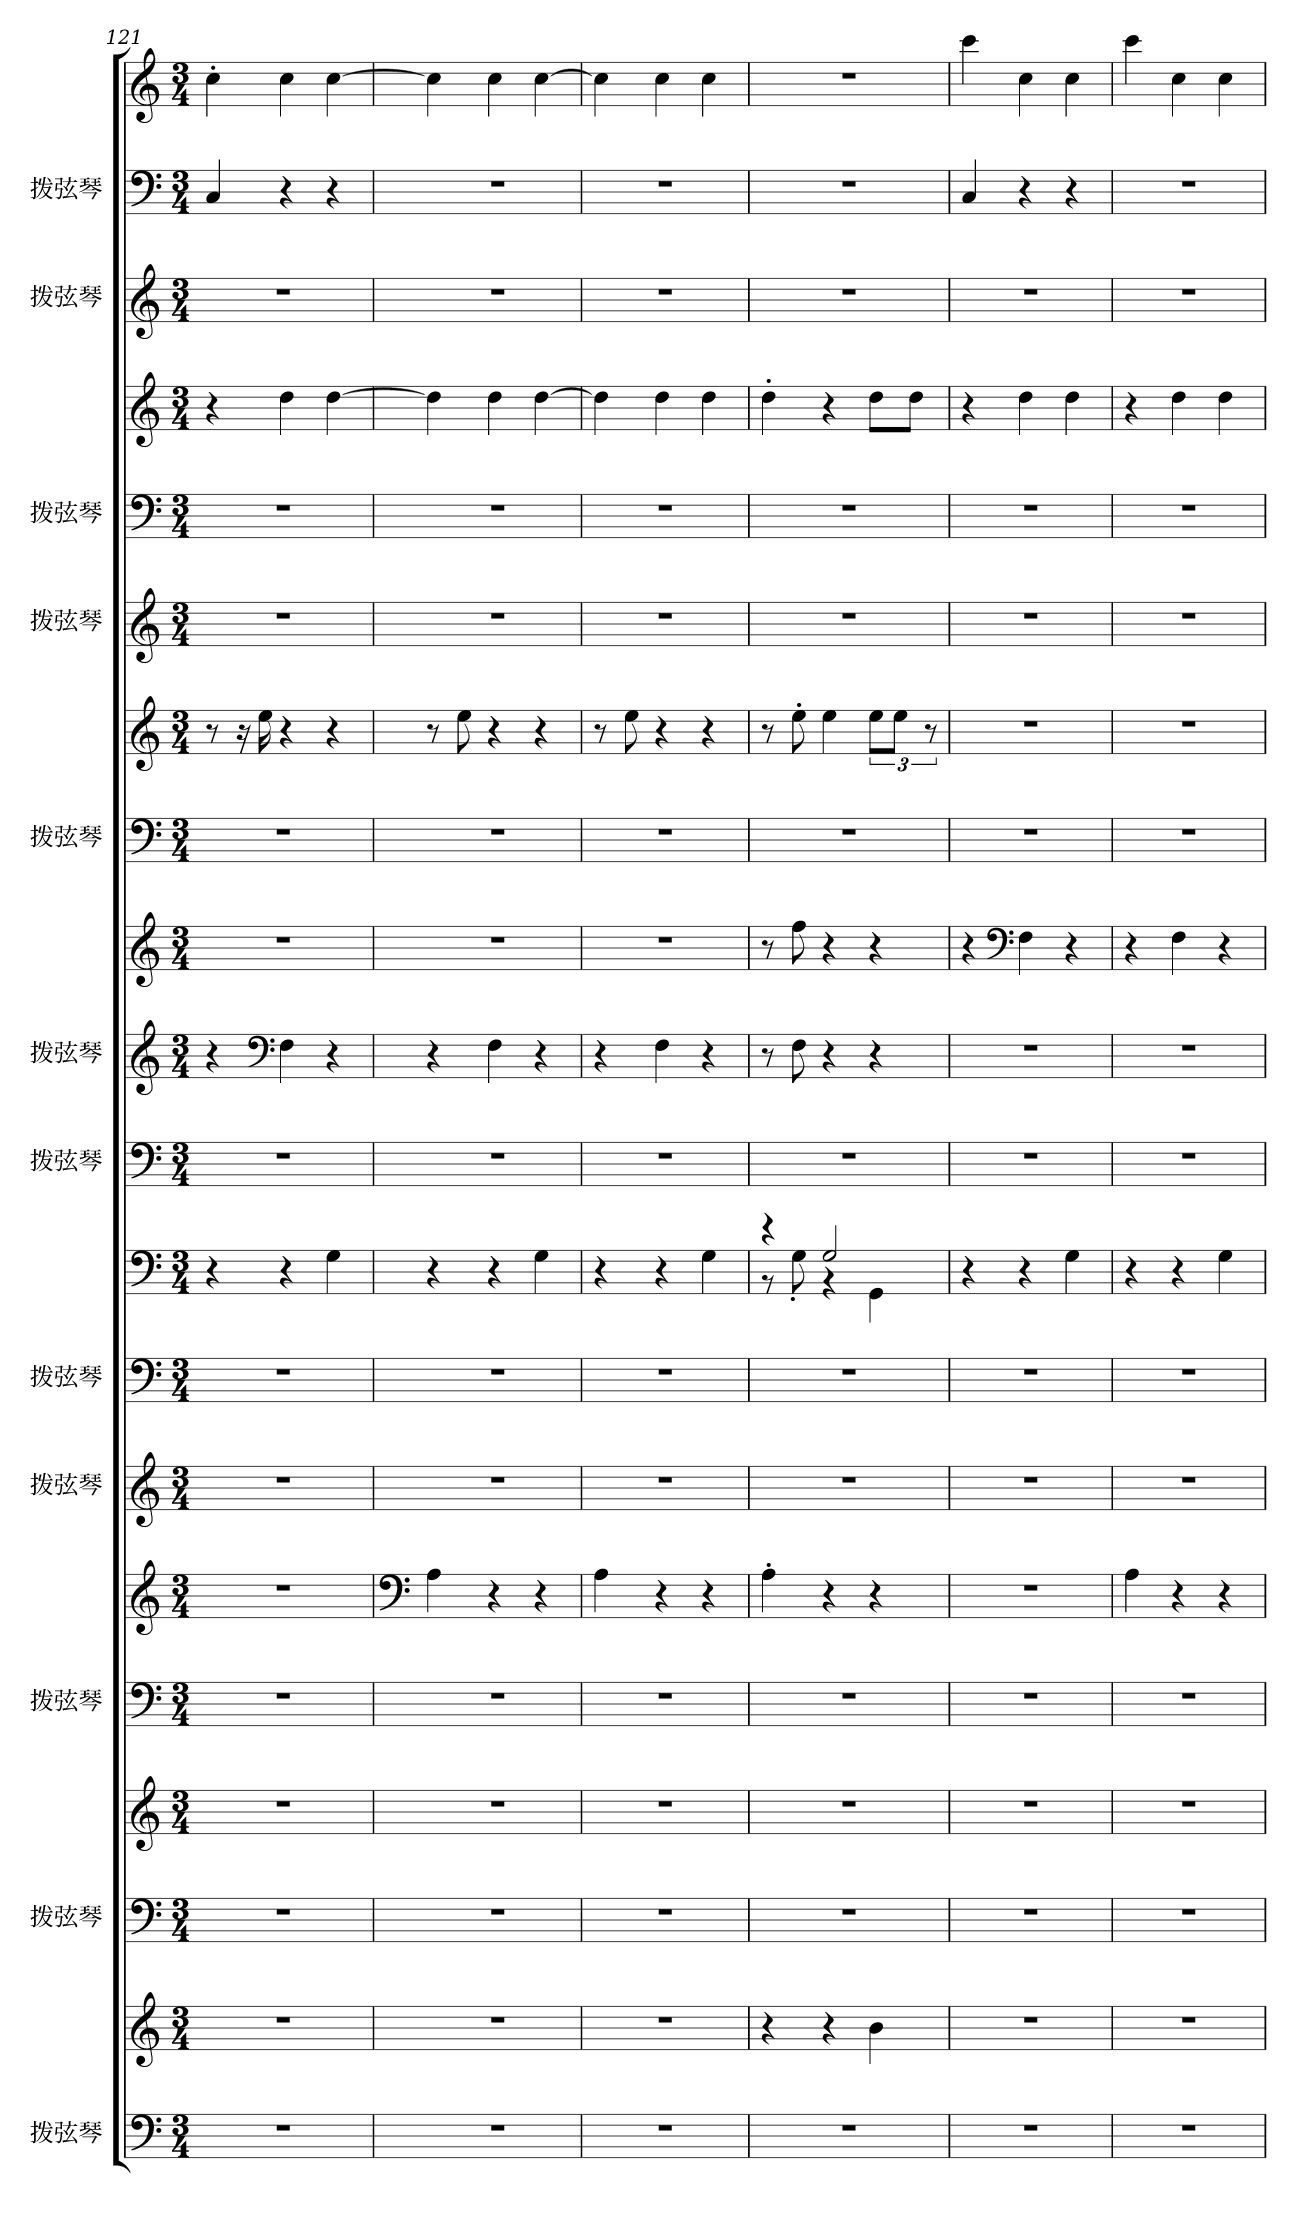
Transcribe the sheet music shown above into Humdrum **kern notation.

**kern	**kern	**kern	**kern	**kern	**kern	**kern	**kern	**kern	**kern	**kern	**kern	**kern	**kern	**kern	**kern	**kern	**kern	**kern	**kern
*part12	*part12	*part11	*part11	*part10	*part10	*part9	*part8	*part8	*part7	*part6	*part6	*part5	*part5	*part4	*part3	*part3	*part2	*part1	*part1
*staff20	*staff19	*staff18	*staff17	*staff16	*staff15	*staff14	*staff13	*staff12	*staff11	*staff10	*staff9	*staff8	*staff7	*staff6	*staff5	*staff4	*staff3	*staff2	*staff1
*I"拨弦琴	*	*I"拨弦琴	*	*I"拨弦琴	*	*I"拨弦琴	*I"拨弦琴	*	*I"拨弦琴	*I"拨弦琴	*	*I"拨弦琴	*	*I"拨弦琴	*I"拨弦琴	*	*I"拨弦琴	*I"拨弦琴	*
!!LO:PB:g=z
*clefF4	*clefG2	*clefF4	*clefG2	*clefF4	*clefG2	*clefG2	*clefF4	*clefF4	*clefF4	*clefG2	*clefG2	*clefF4	*clefG2	*clefG2	*clefF4	*clefG2	*clefG2	*clefF4	*clefG2
*k[]	*k[]	*k[]	*k[]	*k[]	*k[]	*k[]	*k[]	*k[]	*k[]	*k[]	*k[]	*k[]	*k[]	*k[]	*k[]	*k[]	*k[]	*k[]	*k[]
*M3/4	*M3/4	*M3/4	*M3/4	*M3/4	*M3/4	*M3/4	*M3/4	*M3/4	*M3/4	*M3/4	*M3/4	*M3/4	*M3/4	*M3/4	*M3/4	*M3/4	*M3/4	*M3/4	*M3/4
=121	=121	=121	=121	=121	=121	=121	=121	=121	=121	=121	=121	=121	=121	=121	=121	=121	=121	=121	=121
2.r	2.r	2.r	2.r	2.r	2.r	2.r	2.r	4r	2.r	4r	2.r	2.r	8r	2.r	2.r	4r	2.r	4C/	4cc'\
.	.	.	.	.	.	.	.	.	.	.	.	.	16r	.	.	.	.	.	.
.	.	.	.	.	.	.	.	.	.	.	.	.	16ee\	.	.	.	.	.	.
*	*	*	*	*	*	*	*	*	*	*clefF4	*	*	*	*	*	*	*	*	*
.	.	.	.	.	.	.	.	4r	.	4F\	.	.	4r	.	.	4dd\	.	4r	4cc\
.	.	.	.	.	.	.	.	4G\	.	4r	.	.	4r	.	.	[4dd\	.	4r	[4cc\
=122	=122	=122	=122	=122	=122	=122	=122	=122	=122	=122	=122	=122	=122	=122	=122	=122	=122	=122	=122
*	*	*	*	*	*clefF4	*	*	*	*	*	*	*	*	*	*	*	*	*	*
2.r	2.r	2.r	2.r	2.r	4A\	2.r	2.r	4r	2.r	4r	2.r	2.r	8r	2.r	2.r	4dd\]	2.r	2.r	4cc\]
.	.	.	.	.	.	.	.	.	.	.	.	.	8ee\	.	.	.	.	.	.
.	.	.	.	.	4r	.	.	4r	.	4F\	.	.	4r	.	.	4dd\	.	.	4cc\
.	.	.	.	.	4r	.	.	4G\	.	4r	.	.	4r	.	.	[4dd\	.	.	[4cc\
=123	=123	=123	=123	=123	=123	=123	=123	=123	=123	=123	=123	=123	=123	=123	=123	=123	=123	=123	=123
2.r	2.r	2.r	2.r	2.r	4A\	2.r	2.r	4r	2.r	4r	2.r	2.r	8r	2.r	2.r	4dd\]	2.r	2.r	4cc\]
.	.	.	.	.	.	.	.	.	.	.	.	.	8ee\	.	.	.	.	.	.
.	.	.	.	.	4r	.	.	4r	.	4F\	.	.	4r	.	.	4dd\	.	.	4cc\
.	.	.	.	.	4r	.	.	4G\	.	4r	.	.	4r	.	.	4dd\	.	.	4cc\
=124	=124	=124	=124	=124	=124	=124	=124	=124	=124	=124	=124	=124	=124	=124	=124	=124	=124	=124	=124
*	*	*	*	*	*	*	*	*^	*	*	*	*	*	*	*	*	*	*	*
2.r	4r	2.r	2.r	2.r	4A'\	2.r	2.r	4r	8r	2.r	8r	8r	2.r	8r	2.r	2.r	4dd'\	2.r	2.r	2.r
.	.	.	.	.	.	.	.	.	8G'\	.	8F\	8ff\	.	8ee'\	.	.	.	.	.	.
.	4r	.	.	.	4r	.	.	2G/	4r	.	4r	4r	.	4ee\	.	.	4r	.	.	.
.	4b\	.	.	.	4r	.	.	.	4GG\	.	4r	4r	.	12ee\L	.	.	8dd\L	.	.	.
.	.	.	.	.	.	.	.	.	.	.	.	.	.	12ee\J	.	.	.	.	.	.
.	.	.	.	.	.	.	.	.	.	.	.	.	.	.	.	.	8dd\J	.	.	.
.	.	.	.	.	.	.	.	.	.	.	.	.	.	12r	.	.	.	.	.	.
*	*	*	*	*	*	*	*	*v	*v	*	*	*	*	*	*	*	*	*	*	*
=125	=125	=125	=125	=125	=125	=125	=125	=125	=125	=125	=125	=125	=125	=125	=125	=125	=125	=125	=125
2.r	2.r	2.r	2.r	2.r	2.r	2.r	2.r	4r	2.r	2.r	4r	2.r	2.r	2.r	2.r	4r	2.r	4C/	4ccc\
*	*	*	*	*	*	*	*	*	*	*	*clefF4	*	*	*	*	*	*	*	*
.	.	.	.	.	.	.	.	4r	.	.	4F\	.	.	.	.	4dd\	.	4r	4cc\
.	.	.	.	.	.	.	.	4G\	.	.	4r	.	.	.	.	4dd\	.	4r	4cc\
=126	=126	=126	=126	=126	=126	=126	=126	=126	=126	=126	=126	=126	=126	=126	=126	=126	=126	=126	=126
2.r	2.r	2.r	2.r	2.r	4A\	2.r	2.r	4r	2.r	2.r	4r	2.r	2.r	2.r	2.r	4r	2.r	2.r	4ccc\
.	.	.	.	.	4r	.	.	4r	.	.	4F\	.	.	.	.	4dd\	.	.	4cc\
.	.	.	.	.	4r	.	.	4G\	.	.	4r	.	.	.	.	4dd\	.	.	4cc\
=	=	=	=	=	=	=	=	=	=	=	=	=	=	=	=	=	=	=	=
*-	*-	*-	*-	*-	*-	*-	*-	*-	*-	*-	*-	*-	*-	*-	*-	*-	*-	*-	*-
